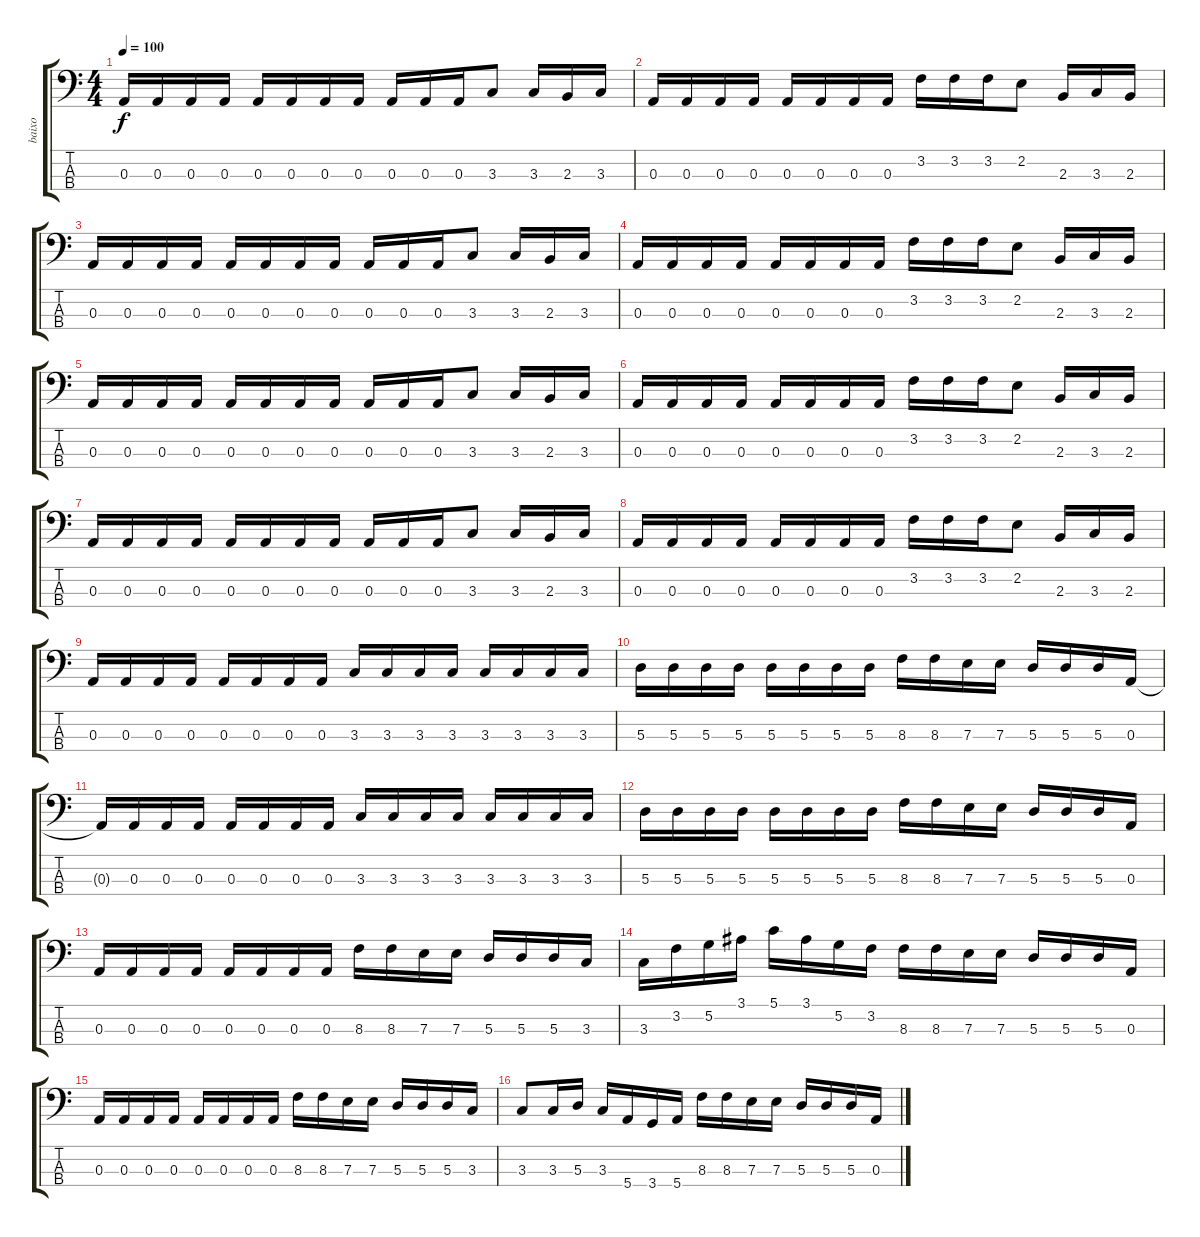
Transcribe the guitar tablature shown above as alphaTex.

\track ("baixo" "baixo") {instrument electricbassfinger}
\staff {score tabs}
\tuning (G2 D2 A1 E1) {hide}
\ts (4 4)
\tempo 100
\clef f4
\ks c
0.3.16{dy f} 0.3.16 0.3.16 0.3.16 0.3.16 0.3.16 0.3.16 0.3.16 0.3.16 0.3.16 0.3.16 3.3.8 3.3.16 2.3.16 3.3.16 |
0.3.16 0.3.16 0.3.16 0.3.16 0.3.16 0.3.16 0.3.16 0.3.16 3.2.16 3.2.16 3.2.16 2.2.8 2.3.16 3.3.16 2.3.16 |
0.3.16 0.3.16 0.3.16 0.3.16 0.3.16 0.3.16 0.3.16 0.3.16 0.3.16 0.3.16 0.3.16 3.3.8 3.3.16 2.3.16 3.3.16 |
0.3.16 0.3.16 0.3.16 0.3.16 0.3.16 0.3.16 0.3.16 0.3.16 3.2.16 3.2.16 3.2.16 2.2.8 2.3.16 3.3.16 2.3.16 |
0.3.16 0.3.16 0.3.16 0.3.16 0.3.16 0.3.16 0.3.16 0.3.16 0.3.16 0.3.16 0.3.16 3.3.8 3.3.16 2.3.16 3.3.16 |
0.3.16 0.3.16 0.3.16 0.3.16 0.3.16 0.3.16 0.3.16 0.3.16 3.2.16 3.2.16 3.2.16 2.2.8 2.3.16 3.3.16 2.3.16 |
0.3.16 0.3.16 0.3.16 0.3.16 0.3.16 0.3.16 0.3.16 0.3.16 0.3.16 0.3.16 0.3.16 3.3.8 3.3.16 2.3.16 3.3.16 |
0.3.16 0.3.16 0.3.16 0.3.16 0.3.16 0.3.16 0.3.16 0.3.16 3.2.16 3.2.16 3.2.16 2.2.8 2.3.16 3.3.16 2.3.16 |
0.3.16 0.3.16 0.3.16 0.3.16 0.3.16 0.3.16 0.3.16 0.3.16 3.3.16 3.3.16 3.3.16 3.3.16 3.3.16 3.3.16 3.3.16 3.3.16 |
5.3.16 5.3.16 5.3.16 5.3.16 5.3.16 5.3.16 5.3.16 5.3.16 8.3.16 8.3.16 7.3.16 7.3.16 5.3.16 5.3.16 5.3.16 0.3.16 |
0.3{t}.16 0.3.16 0.3.16 0.3.16 0.3.16 0.3.16 0.3.16 0.3.16 3.3.16 3.3.16 3.3.16 3.3.16 3.3.16 3.3.16 3.3.16 3.3.16 |
5.3.16 5.3.16 5.3.16 5.3.16 5.3.16 5.3.16 5.3.16 5.3.16 8.3.16 8.3.16 7.3.16 7.3.16 5.3.16 5.3.16 5.3.16 0.3.16 |
0.3.16 0.3.16 0.3.16 0.3.16 0.3.16 0.3.16 0.3.16 0.3.16 8.3.16 8.3.16 7.3.16 7.3.16 5.3.16 5.3.16 5.3.16 3.3.16 |
3.3.16 3.2.16 5.2.16 3.1.16 5.1.16 3.1.16 5.2.16 3.2.16 8.3.16 8.3.16 7.3.16 7.3.16 5.3.16 5.3.16 5.3.16 0.3.16 |
0.3.16 0.3.16 0.3.16 0.3.16 0.3.16 0.3.16 0.3.16 0.3.16 8.3.16 8.3.16 7.3.16 7.3.16 5.3.16 5.3.16 5.3.16 3.3.16 |
3.3.8 3.3.16 5.3.16 3.3.16 5.4.16 3.4.16 5.4.16 8.3.16 8.3.16 7.3.16 7.3.16 5.3.16 5.3.16 5.3.16 0.3.16
